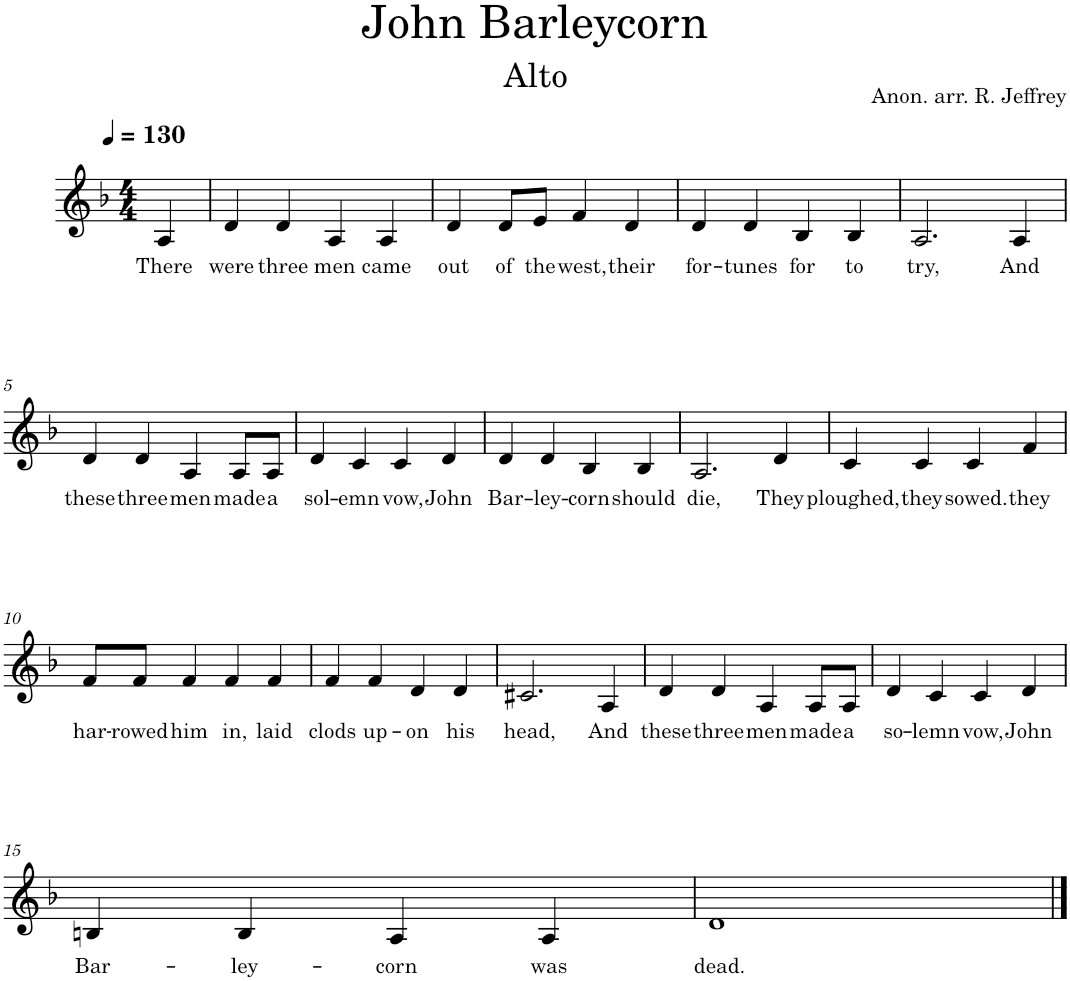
**kern	**text
*part1	*part1
*staff1	*staff1
*I"Piano	*
*I'Pno.	*
*clefG2	*
*k[b-]	*
*M4/4	*
*MM130	*
=	=
!	!LO:LY:b
4A/	There
=1	=1
!	!LO:LY:b
4d/	were
!	!LO:LY:b
4d/	three
!	!LO:LY:b
4A/	men
!	!LO:LY:b
4A/	came
=2	=2
!	!LO:LY:b
4d/	out
!	!LO:LY:b
8d/L	of
!	!LO:LY:b
8e/J	the
!	!LO:LY:b
4f/	west,
!	!LO:LY:b
4d/	their
=3	=3
!	!LO:LY:b
4d/	for-
!	!LO:LY:b
4d/	-tunes
!	!LO:LY:b
4B-/	for
!	!LO:LY:b
4B-/	to
=4	=4
!	!LO:LY:b
2.A/	try,
!	!LO:LY:b
4A/	And
!!LO:LB:g=z
=5	=5
!	!LO:LY:b
4d/	these
!	!LO:LY:b
4d/	three
!	!LO:LY:b
4A/	men
!	!LO:LY:b
8A/L	made
!	!LO:LY:b
8A/J	a
=6	=6
!	!LO:LY:b
4d/	sol-
!	!LO:LY:b
4c/	-emn
!	!LO:LY:b
4c/	vow,
!	!LO:LY:b
4d/	John
=7	=7
!	!LO:LY:b
4d/	Bar-
!	!LO:LY:b
4d/	-ley-
!	!LO:LY:b
4B-/	-corn
!	!LO:LY:b
4B-/	should
=8	=8
!	!LO:LY:b
2.A/	die,
!	!LO:LY:b
4d/	They
=9	=9
!	!LO:LY:b
4c/	ploughed,
!	!LO:LY:b
4c/	they
!	!LO:LY:b
4c/	sowed.
!	!LO:LY:b
4f/	they
!!LO:LB:g=z
=10	=10
!	!LO:LY:b
8f/L	har-
!	!LO:LY:b
8f/J	-rowed
!	!LO:LY:b
4f/	him
!	!LO:LY:b
4f/	in,
!	!LO:LY:b
4f/	laid
=11	=11
!	!LO:LY:b
4f/	clods
!	!LO:LY:b
4f/	up-
!	!LO:LY:b
4d/	-on
!	!LO:LY:b
4d/	his
=12	=12
!	!LO:LY:b
2.c#X/	head,
!	!LO:LY:b
4A/	And
=13	=13
!	!LO:LY:b
4d/	these
!	!LO:LY:b
4d/	three
!	!LO:LY:b
4A/	men
!	!LO:LY:b
8A/L	made
!	!LO:LY:b
8A/J	a
=14	=14
!	!LO:LY:b
4d/	so-
!	!LO:LY:b
4c/	-lemn
!	!LO:LY:b
4c/	vow,
!	!LO:LY:b
4d/	John
!!LO:LB:g=z
=15	=15
!	!LO:LY:b
4Bn/	Bar-
!	!LO:LY:b
4B/	-ley-
!	!LO:LY:b
4A/	-corn
!	!LO:LY:b
4A/	was
=16	=16
!	!LO:LY:b
1d	dead.
==	==
*-	*-
